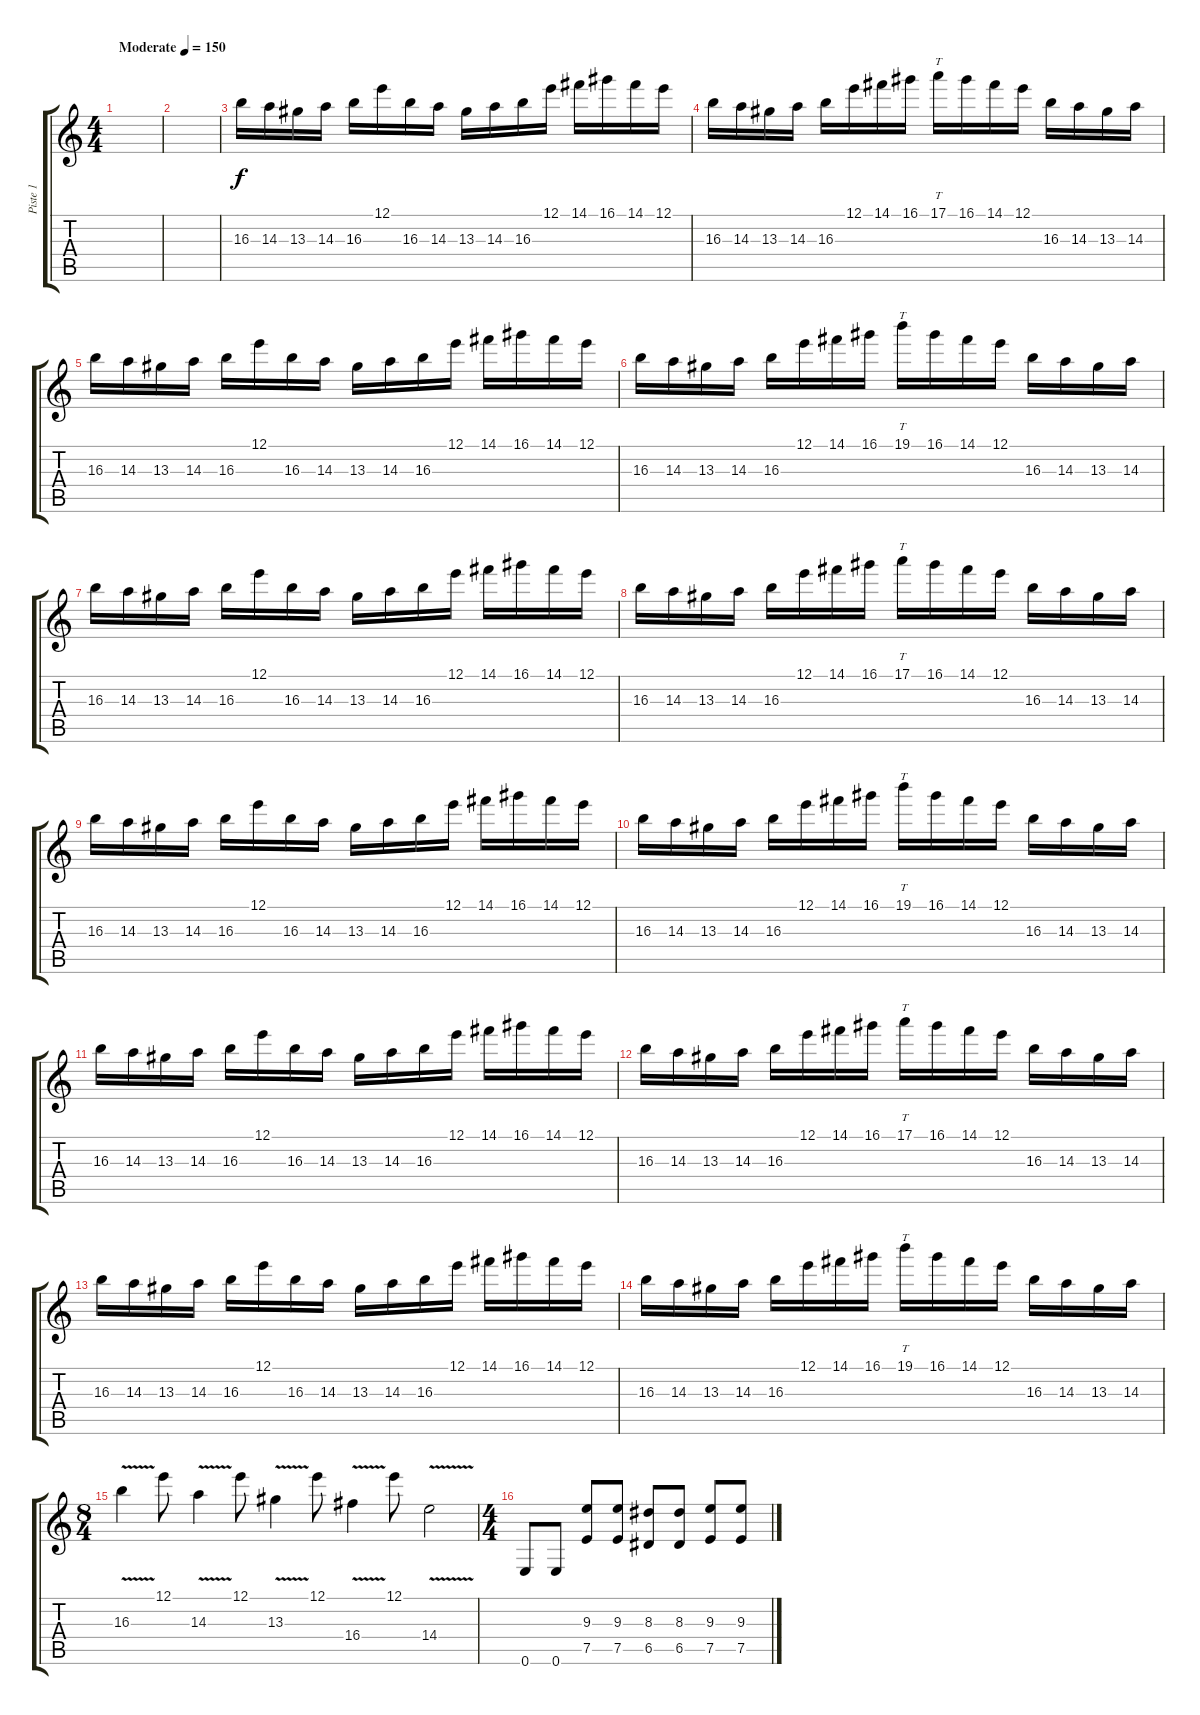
\track ("Piste 1" "Piste 1") {instrument overdrivenguitar}
\staff {score tabs}
\tuning (E4 B3 G3 D3 A2 E2) {hide}
\ts (4 4)
\tempo (150 "Moderate")
\clef g2
\ks c
|
|
16.3.16 14.3.16 13.3.16 14.3.16 16.3.16 12.1.16 16.3.16 14.3.16 13.3.16 14.3.16 16.3.16 12.1.16 14.1.16 16.1.16 14.1.16 12.1.16 |
16.3.16 14.3.16 13.3.16 14.3.16 16.3.16 12.1.16 14.1.16 16.1.16 17.1.16{tt} 16.1.16 14.1.16 12.1.16 16.3.16 14.3.16 13.3.16 14.3.16 |
16.3.16 14.3.16 13.3.16 14.3.16 16.3.16 12.1.16 16.3.16 14.3.16 13.3.16 14.3.16 16.3.16 12.1.16 14.1.16 16.1.16 14.1.16 12.1.16 |
16.3.16 14.3.16 13.3.16 14.3.16 16.3.16 12.1.16 14.1.16 16.1.16 19.1.16{tt} 16.1.16 14.1.16 12.1.16 16.3.16 14.3.16 13.3.16 14.3.16 |
16.3.16 14.3.16 13.3.16 14.3.16 16.3.16 12.1.16 16.3.16 14.3.16 13.3.16 14.3.16 16.3.16 12.1.16 14.1.16 16.1.16 14.1.16 12.1.16 |
16.3.16 14.3.16 13.3.16 14.3.16 16.3.16 12.1.16 14.1.16 16.1.16 17.1.16{tt} 16.1.16 14.1.16 12.1.16 16.3.16 14.3.16 13.3.16 14.3.16 |
16.3.16 14.3.16 13.3.16 14.3.16 16.3.16 12.1.16 16.3.16 14.3.16 13.3.16 14.3.16 16.3.16 12.1.16 14.1.16 16.1.16 14.1.16 12.1.16 |
16.3.16 14.3.16 13.3.16 14.3.16 16.3.16 12.1.16 14.1.16 16.1.16 19.1.16{tt} 16.1.16 14.1.16 12.1.16 16.3.16 14.3.16 13.3.16 14.3.16 |
16.3.16 14.3.16 13.3.16 14.3.16 16.3.16 12.1.16 16.3.16 14.3.16 13.3.16 14.3.16 16.3.16 12.1.16 14.1.16 16.1.16 14.1.16 12.1.16 |
16.3.16 14.3.16 13.3.16 14.3.16 16.3.16 12.1.16 14.1.16 16.1.16 17.1.16{tt} 16.1.16 14.1.16 12.1.16 16.3.16 14.3.16 13.3.16 14.3.16 |
16.3.16 14.3.16 13.3.16 14.3.16 16.3.16 12.1.16 16.3.16 14.3.16 13.3.16 14.3.16 16.3.16 12.1.16 14.1.16 16.1.16 14.1.16 12.1.16 |
16.3.16 14.3.16 13.3.16 14.3.16 16.3.16 12.1.16 14.1.16 16.1.16 19.1.16{tt} 16.1.16 14.1.16 12.1.16 16.3.16 14.3.16 13.3.16 14.3.16 |
\ts (8 4)
16.3{v}.4 12.1.8 14.3{v}.4 12.1.8 13.3{v}.4 12.1.8 16.4{v}.4 12.1.8 14.4{v}.2 |
\ts (4 4)
0.6.8 0.6.8 (9.3 7.5).8 (9.3 7.5).8 (8.3 6.5).8 (8.3 6.5).8 (9.3 7.5).8 (9.3 7.5).8
